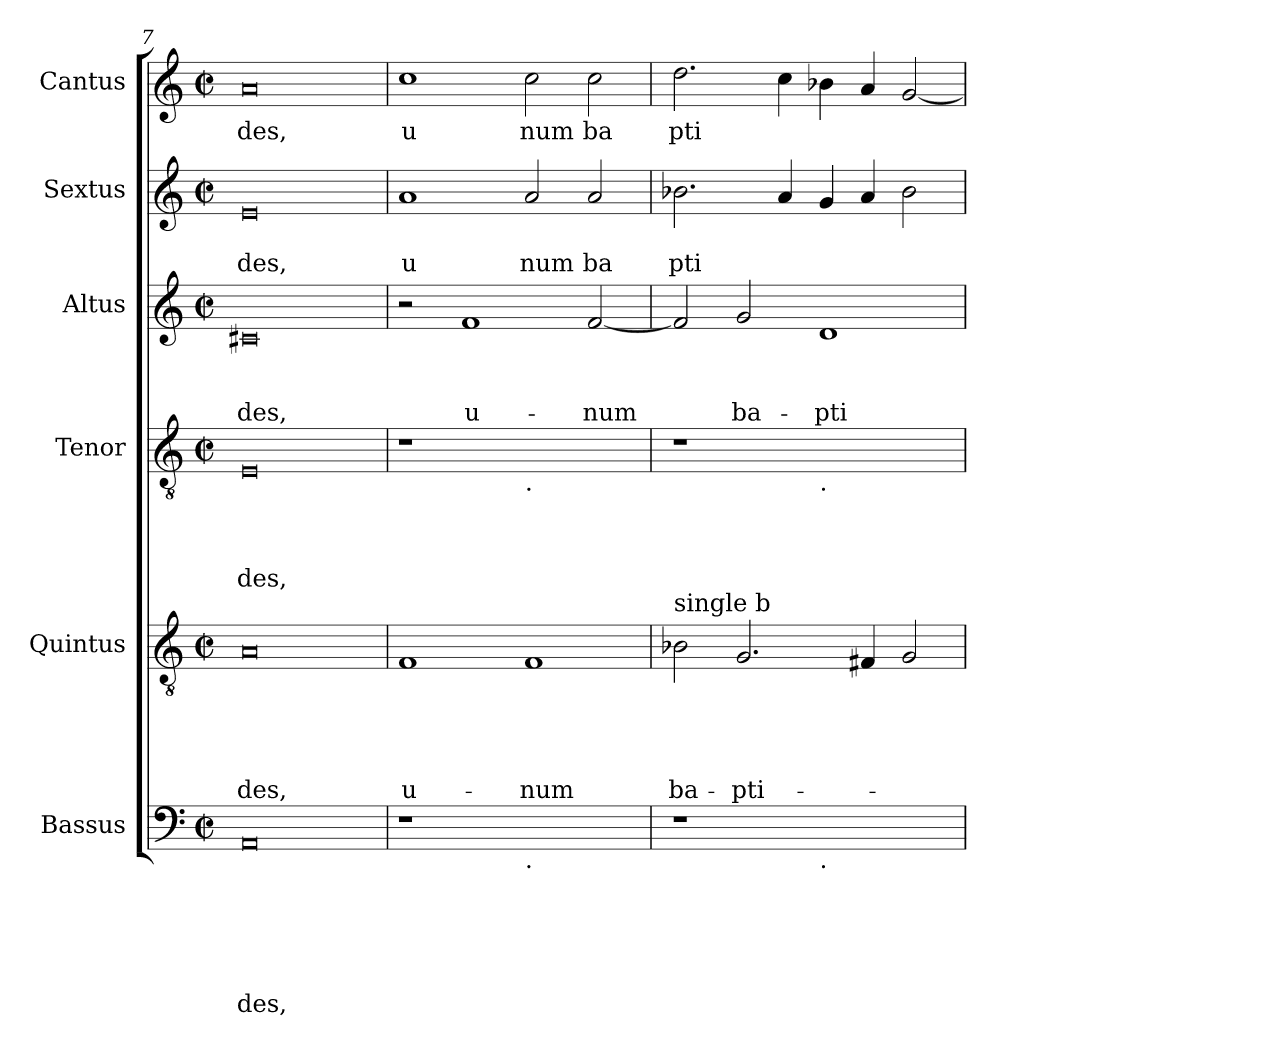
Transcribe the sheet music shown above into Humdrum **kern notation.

**kern	**text	**text	**text	**text	**text	**text	**kern	**text	**text	**text	**text	**text	**kern	**text	**text	**text	**text	**kern	**text	**text	**text	**kern	**text	**text	**kern	**text
*part6	*part6	*part6	*part6	*part6	*part6	*part6	*part5	*part5	*part5	*part5	*part5	*part5	*part4	*part4	*part4	*part4	*part4	*part3	*part3	*part3	*part3	*part2	*part2	*part2	*part1	*part1
*staff6	*staff6	*staff6	*staff6	*staff6	*staff6	*staff6	*staff5	*staff5	*staff5	*staff5	*staff5	*staff5	*staff4	*staff4	*staff4	*staff4	*staff4	*staff3	*staff3	*staff3	*staff3	*staff2	*staff2	*staff2	*staff1	*staff1
*I"Bassus	*	*	*	*	*	*	*I"Quintus	*	*	*	*	*	*I"Tenor	*	*	*	*	*I"Altus	*	*	*	*I"Sextus	*	*	*I"Cantus	*
!!LO:LB:g=z
*clefF4	*	*	*	*	*	*	*clefGv2	*	*	*	*	*	*clefGv2	*	*	*	*	*clefG2	*	*	*	*clefG2	*	*	*clefG2	*
*k[]	*	*	*	*	*	*	*k[]	*	*	*	*	*	*k[]	*	*	*	*	*k[]	*	*	*	*k[]	*	*	*k[]	*
*C:	*	*	*	*	*	*	*C:	*	*	*	*	*	*C:	*	*	*	*	*C:	*	*	*	*C:	*	*	*C:	*
*M2/2	*	*	*	*	*	*	*M2/2	*	*	*	*	*	*M2/2	*	*	*	*	*M2/2	*	*	*	*M2/2	*	*	*M2/2	*
*met(c|)	*	*	*	*	*	*	*met(c|)	*	*	*	*	*	*met(c|)	*	*	*	*	*met(c|)	*	*	*	*met(c|)	*	*	*met(c|)	*
=7	=7	=7	=7	=7	=7	=7	=7	=7	=7	=7	=7	=7	=7	=7	=7	=7	=7	=7	=7	=7	=7	=7	=7	=7	=7	=7
!	!	!	!	!	!	!LO:LY:b	!	!	!	!	!	!LO:LY:b	!	!	!	!	!LO:LY:b	!	!	!	!LO:LY:b	!	!	!LO:LY:b	!	!LO:LY:b
0AA	.	.	.	.	.	des,	0A	.	.	.	.	des,	0E	.	.	.	des,	0c#X	.	.	-des,	0e	.	-des,	0a	des,
=8	=8	=8	=8	=8	=8	=8	=8	=8	=8	=8	=8	=8	=8	=8	=8	=8	=8	=8	=8	=8	=8	=8	=8	=8	=8	=8
!	!	!	!	!	!	!	!	!	!	!	!	!LO:LY:b	!	!	!	!	!	!	!	!	!	!	!	!LO:LY:b	!	!LO:LY:b
1r	.	.	.	.	.	.	1F	.	.	.	.	u-	1r	.	.	.	.	2r	.	.	.	1a	.	u	1cc	u
!	!	!	!	!	!	!	!	!	!	!	!	!	!	!	!	!	!	!	!	!	!LO:LY:b	!	!	!	!	!
.	.	.	.	.	.	.	.	.	.	.	.	.	.	.	.	.	.	1f	.	.	u-	.	.	.	.	.
!	!	!	!	!	!	!	!	!	!	!	!	!	!LO:TX:b:t=.	!	!	!	!	!	!	!	!	!	!	!	!	!
!LO:TX:b:t=.	!	!	!	!	!	!	!	!	!	!	!	!	!	!	!	!	!	!	!	!	!	!	!	!	!	!
!	!	!	!	!	!	!	!	!	!	!	!	!LO:LY:b	!	!	!	!	!	!	!	!	!	!	!	!LO:LY:b	!	!LO:LY:b
1ryy	.	.	.	.	.	.	1F	.	.	.	.	-num	1ryy	.	.	.	.	.	.	.	.	2a/	.	num	2cc\	num
!	!	!	!	!	!	!	!	!	!	!	!	!	!	!	!	!	!	!	!	!	!LO:LY:b	!	!	!LO:LY:b	!	!LO:LY:b
.	.	.	.	.	.	.	.	.	.	.	.	.	.	.	.	.	.	[<2f/	.	.	-num	2a/	.	ba	2cc\	ba
=9	=9	=9	=9	=9	=9	=9	=9	=9	=9	=9	=9	=9	=9	=9	=9	=9	=9	=9	=9	=9	=9	=9	=9	=9	=9	=9
!	!	!	!	!	!	!	!LO:TX:a:t=single b	!	!	!	!	!	!	!	!	!	!	!	!	!	!	!	!	!	!	!
!	!	!	!	!	!	!	!	!	!	!	!	!LO:LY:b	!	!	!	!	!	!	!	!	!	!	!	!LO:LY:b	!	!LO:LY:b
1r	.	.	.	.	.	.	2B-\	.	.	.	.	ba-	1r	.	.	.	.	2f/]	.	.	.	2.b-X\	.	pti	2.dd\	pti
!	!	!	!	!	!	!	!	!	!	!	!	!LO:LY:b	!	!	!	!	!	!	!	!	!LO:LY:b	!	!	!	!	!
.	.	.	.	.	.	.	2.G/	.	.	.	.	-pti-	.	.	.	.	.	2g/	.	.	ba-	.	.	.	.	.
.	.	.	.	.	.	.	.	.	.	.	.	.	.	.	.	.	.	.	.	.	.	4a/	.	.	4cc\	.
!	!	!	!	!	!	!	!	!	!	!	!	!	!LO:TX:b:t=.	!	!	!	!	!	!	!	!	!	!	!	!	!
!LO:TX:b:t=.	!	!	!	!	!	!	!	!	!	!	!	!	!	!	!	!	!	!	!	!	!	!	!	!	!	!
!	!	!	!	!	!	!	!	!	!	!	!	!	!	!	!	!	!	!	!	!	!LO:LY:b	!	!	!	!	!
1ryy	.	.	.	.	.	.	.	.	.	.	.	.	1ryy	.	.	.	.	1d	.	.	-pti-	4g/	.	.	4b-X\	.
.	.	.	.	.	.	.	4F#X/	.	.	.	.	.	.	.	.	.	.	.	.	.	.	4a/	.	.	4a/	.
.	.	.	.	.	.	.	2G/	.	.	.	.	.	.	.	.	.	.	.	.	.	.	2b-\	.	.	[<2g/	.
=	=	=	=	=	=	=	=	=	=	=	=	=	=	=	=	=	=	=	=	=	=	=	=	=	=	=
*-	*-	*-	*-	*-	*-	*-	*-	*-	*-	*-	*-	*-	*-	*-	*-	*-	*-	*-	*-	*-	*-	*-	*-	*-	*-	*-
